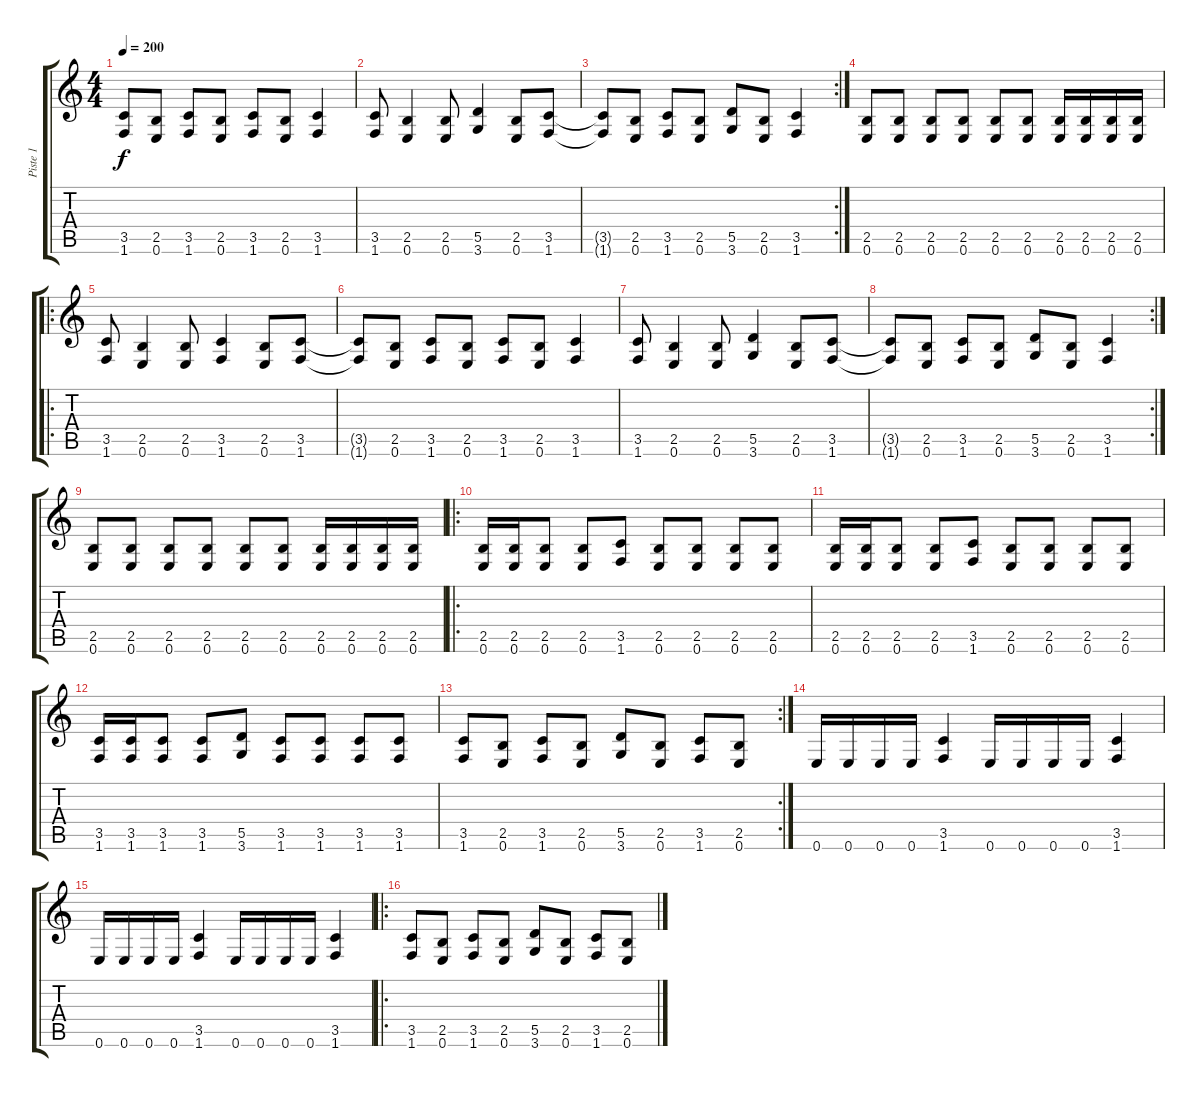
\track ("Piste 1" "Piste 1") {instrument overdrivenguitar}
\staff {score tabs}
\tuning (E4 B3 G3 D3 A2 E2) {hide}
\ts (4 4)
\tempo 200
\clef g2
\ks c
(3.5{t} 1.6{t}).8{dy f} (2.5 0.6).8 (3.5 1.6).8 (2.5 0.6).8 (3.5 1.6).8 (2.5 0.6).8 (3.5 1.6).4 |
(3.5 1.6).8 (2.5 0.6).4 (2.5 0.6).8 (5.5 3.6).4 (2.5 0.6).8 (3.5 1.6).8 |
\rc 2
(3.5{t} 1.6{t}).8 (2.5 0.6).8 (3.5 1.6).8 (2.5 0.6).8 (5.5 3.6).8 (2.5 0.6).8 (3.5 1.6).4 |
(2.5 0.6).8 (2.5 0.6).8 (2.5 0.6).8 (2.5 0.6).8 (2.5 0.6).8 (2.5 0.6).8 (2.5 0.6).16 (2.5 0.6).16 (2.5 0.6).16 (2.5 0.6).16 |
\ro
(3.5 1.6).8 (2.5 0.6).4 (2.5 0.6).8 (3.5 1.6).4 (2.5 0.6).8 (3.5 1.6).8 |
(3.5{t} 1.6{t}).8 (2.5 0.6).8 (3.5 1.6).8 (2.5 0.6).8 (3.5 1.6).8 (2.5 0.6).8 (3.5 1.6).4 |
(3.5 1.6).8 (2.5 0.6).4 (2.5 0.6).8 (5.5 3.6).4 (2.5 0.6).8 (3.5 1.6).8 |
\rc 2
(3.5{t} 1.6{t}).8 (2.5 0.6).8 (3.5 1.6).8 (2.5 0.6).8 (5.5 3.6).8 (2.5 0.6).8 (3.5 1.6).4 |
(2.5 0.6).8 (2.5 0.6).8 (2.5 0.6).8 (2.5 0.6).8 (2.5 0.6).8 (2.5 0.6).8 (2.5 0.6).16 (2.5 0.6).16 (2.5 0.6).16 (2.5 0.6).16 |
\ro
(2.5 0.6).16 (2.5 0.6).16 (2.5 0.6).8 (2.5 0.6).8 (3.5 1.6).8 (2.5 0.6).8 (2.5 0.6).8 (2.5 0.6).8 (2.5 0.6).8 |
(2.5 0.6).16 (2.5 0.6).16 (2.5 0.6).8 (2.5 0.6).8 (3.5 1.6).8 (2.5 0.6).8 (2.5 0.6).8 (2.5 0.6).8 (2.5 0.6).8 |
(3.5 1.6).16 (3.5 1.6).16 (3.5 1.6).8 (3.5 1.6).8 (5.5 3.6).8 (3.5 1.6).8 (3.5 1.6).8 (3.5 1.6).8 (3.5 1.6).8 |
\rc 2
(3.5 1.6).8 (2.5 0.6).8 (3.5 1.6).8 (2.5 0.6).8 (5.5 3.6).8 (2.5 0.6).8 (3.5 1.6).8 (2.5 0.6).8 |
0.6.16 0.6.16 0.6.16 0.6.16 (3.5 1.6).4 0.6.16 0.6.16 0.6.16 0.6.16 (3.5 1.6).4 |
0.6.16 0.6.16 0.6.16 0.6.16 (3.5 1.6).4 0.6.16 0.6.16 0.6.16 0.6.16 (3.5 1.6).4 |
\ro
(3.5 1.6).8 (2.5 0.6).8 (3.5 1.6).8 (2.5 0.6).8 (5.5 3.6).8 (2.5 0.6).8 (3.5 1.6).8 (2.5 0.6).8
